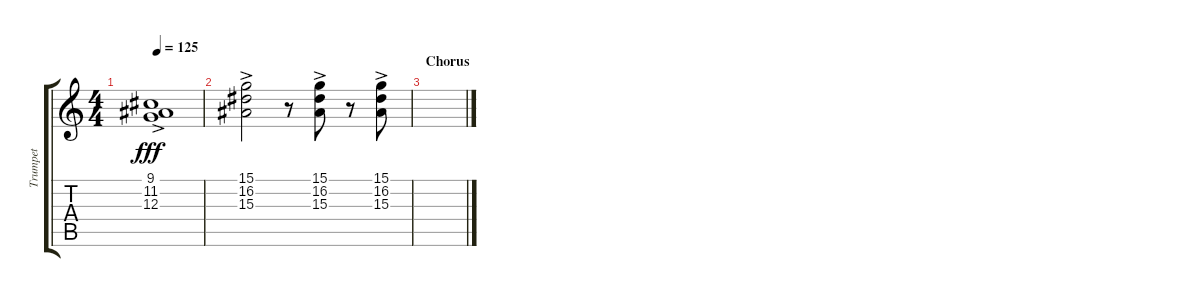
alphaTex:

\track ("Trumpet" "Trumpet") {instrument trumpet}
\staff {score tabs}
\tuning (E4 B3 G3 D3 A2 E2) {hide}
\ts (4 4)
\tempo 125
\clef g2
\ks c
(9.1{ac} 11.2{ac} 12.3{ac}).1{dy fff} |
(15.1{ac} 16.2{ac} 15.3{ac}).2 r.8 (15.1{ac} 16.2{ac} 15.3{ac}).8 r.8 (15.1{ac} 16.2{ac} 15.3{ac}).8 |
\section ("" "Chorus")
